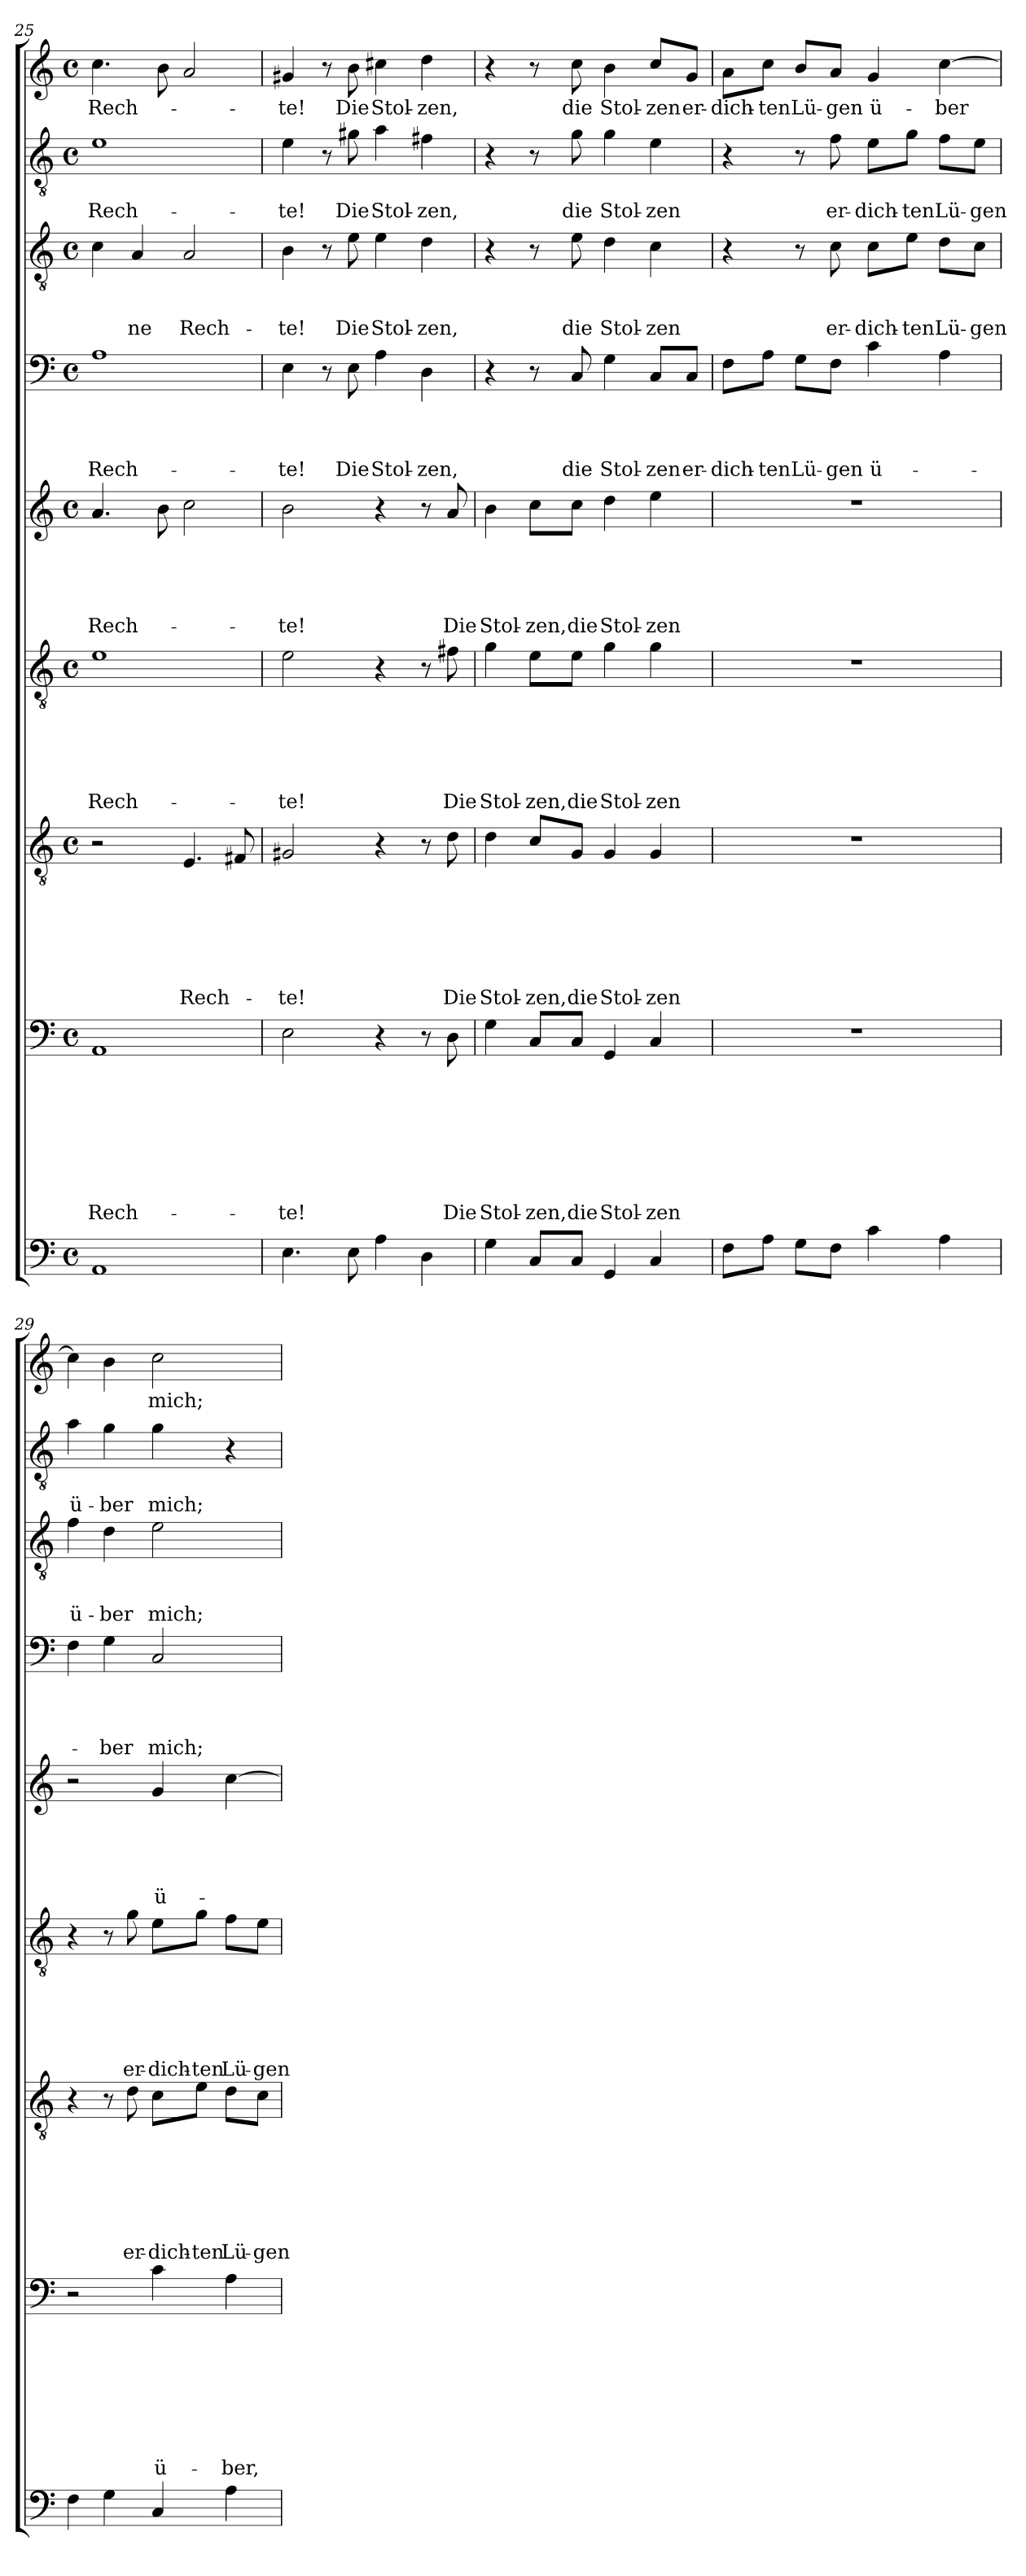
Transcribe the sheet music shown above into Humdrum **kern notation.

**kern	**kern	**text	**text	**text	**text	**text	**text	**text	**text	**kern	**text	**text	**text	**text	**text	**text	**text	**kern	**text	**text	**text	**text	**text	**text	**kern	**text	**text	**text	**text	**text	**kern	**text	**text	**text	**text	**kern	**text	**text	**text	**kern	**text	**text	**kern	**text
*part9	*part8	*part8	*part8	*part8	*part8	*part8	*part8	*part8	*part8	*part7	*part7	*part7	*part7	*part7	*part7	*part7	*part7	*part6	*part6	*part6	*part6	*part6	*part6	*part6	*part5	*part5	*part5	*part5	*part5	*part5	*part4	*part4	*part4	*part4	*part4	*part3	*part3	*part3	*part3	*part2	*part2	*part2	*part1	*part1
*staff9	*staff8	*staff8	*staff8	*staff8	*staff8	*staff8	*staff8	*staff8	*staff8	*staff7	*staff7	*staff7	*staff7	*staff7	*staff7	*staff7	*staff7	*staff6	*staff6	*staff6	*staff6	*staff6	*staff6	*staff6	*staff5	*staff5	*staff5	*staff5	*staff5	*staff5	*staff4	*staff4	*staff4	*staff4	*staff4	*staff3	*staff3	*staff3	*staff3	*staff2	*staff2	*staff2	*staff1	*staff1
*clefF4	*clefF4	*	*	*	*	*	*	*	*	*clefGv2	*	*	*	*	*	*	*	*clefGv2	*	*	*	*	*	*	*clefG2	*	*	*	*	*	*clefF4	*	*	*	*	*clefGv2	*	*	*	*clefGv2	*	*	*clefG2	*
*k[]	*k[]	*	*	*	*	*	*	*	*	*k[]	*	*	*	*	*	*	*	*k[]	*	*	*	*	*	*	*k[]	*	*	*	*	*	*k[]	*	*	*	*	*k[]	*	*	*	*k[]	*	*	*k[]	*
*C:	*C:	*	*	*	*	*	*	*	*	*C:	*	*	*	*	*	*	*	*C:	*	*	*	*	*	*	*C:	*	*	*	*	*	*C:	*	*	*	*	*C:	*	*	*	*C:	*	*	*C:	*
*M4/4	*M4/4	*	*	*	*	*	*	*	*	*M4/4	*	*	*	*	*	*	*	*M4/4	*	*	*	*	*	*	*M4/4	*	*	*	*	*	*M4/4	*	*	*	*	*M4/4	*	*	*	*M4/4	*	*	*M4/4	*
*met(c)	*met(c)	*	*	*	*	*	*	*	*	*met(c)	*	*	*	*	*	*	*	*met(c)	*	*	*	*	*	*	*met(c)	*	*	*	*	*	*met(c)	*	*	*	*	*met(c)	*	*	*	*met(c)	*	*	*met(c)	*
=25	=25	=25	=25	=25	=25	=25	=25	=25	=25	=25	=25	=25	=25	=25	=25	=25	=25	=25	=25	=25	=25	=25	=25	=25	=25	=25	=25	=25	=25	=25	=25	=25	=25	=25	=25	=25	=25	=25	=25	=25	=25	=25	=25	=25
!	!	!	!	!	!	!	!	!	!LO:LY:b	!	!	!	!	!	!	!	!	!	!	!	!	!	!	!LO:LY:b	!	!	!	!	!	!LO:LY:b	!	!	!	!	!LO:LY:b	!	!	!	!	!	!	!LO:LY:b	!	!LO:LY:b
1AA	1AA	.	.	.	.	.	.	.	Rech-	2r	.	.	.	.	.	.	.	1e	.	.	.	.	.	Rech-	4.a/	.	.	.	.	Rech-	1A	.	.	.	Rech-	4c\	.	.	.	1e	.	Rech-	4.cc\	Rech-
!	!	!	!	!	!	!	!	!	!	!	!	!	!	!	!	!	!	!	!	!	!	!	!	!	!	!	!	!	!	!	!	!	!	!	!	!	!	!	!LO:LY:b	!	!	!	!	!
.	.	.	.	.	.	.	.	.	.	.	.	.	.	.	.	.	.	.	.	.	.	.	.	.	.	.	.	.	.	.	.	.	.	.	.	4A/	.	.	-ne	.	.	.	.	.
.	.	.	.	.	.	.	.	.	.	.	.	.	.	.	.	.	.	.	.	.	.	.	.	.	8b\	.	.	.	.	.	.	.	.	.	.	.	.	.	.	.	.	.	8b\	.
!	!	!	!	!	!	!	!	!	!	!	!	!	!	!	!	!	!LO:LY:b	!	!	!	!	!	!	!	!	!	!	!	!	!	!	!	!	!	!	!	!	!	!LO:LY:b	!	!	!	!	!
.	.	.	.	.	.	.	.	.	.	4.E/	.	.	.	.	.	.	Rech-	.	.	.	.	.	.	.	2cc\	.	.	.	.	.	.	.	.	.	.	2A/	.	.	Rech-	.	.	.	2a/	.
.	.	.	.	.	.	.	.	.	.	8F#X/	.	.	.	.	.	.	.	.	.	.	.	.	.	.	.	.	.	.	.	.	.	.	.	.	.	.	.	.	.	.	.	.	.	.
=26	=26	=26	=26	=26	=26	=26	=26	=26	=26	=26	=26	=26	=26	=26	=26	=26	=26	=26	=26	=26	=26	=26	=26	=26	=26	=26	=26	=26	=26	=26	=26	=26	=26	=26	=26	=26	=26	=26	=26	=26	=26	=26	=26	=26
!	!	!	!	!	!	!	!	!	!LO:LY:b	!	!	!	!	!	!	!	!LO:LY:b	!	!	!	!	!	!	!LO:LY:b	!	!	!	!	!	!LO:LY:b	!	!	!	!	!LO:LY:b	!	!	!	!LO:LY:b	!	!	!LO:LY:b	!	!LO:LY:b
4.E\	2E\	.	.	.	.	.	.	.	-te!	2G#X/	.	.	.	.	.	.	-te!	2e\	.	.	.	.	.	-te!	2b\	.	.	.	.	-te!	4E\	.	.	.	-te!	4B\	.	.	-te!	4e\	.	-te!	4g#X/	-te!
.	.	.	.	.	.	.	.	.	.	.	.	.	.	.	.	.	.	.	.	.	.	.	.	.	.	.	.	.	.	.	8r	.	.	.	.	8r	.	.	.	8r	.	.	8r	.
!	!	!	!	!	!	!	!	!	!	!	!	!	!	!	!	!	!	!	!	!	!	!	!	!	!	!	!	!	!	!	!	!	!	!	!LO:LY:b	!	!	!	!LO:LY:b	!	!	!LO:LY:b	!	!LO:LY:b
8E\	.	.	.	.	.	.	.	.	.	.	.	.	.	.	.	.	.	.	.	.	.	.	.	.	.	.	.	.	.	.	8E\	.	.	.	Die	8e\	.	.	Die	8g#X\	.	Die	8b\	Die
!	!	!	!	!	!	!	!	!	!	!	!	!	!	!	!	!	!	!	!	!	!	!	!	!	!	!	!	!	!	!	!	!	!	!	!LO:LY:b	!	!	!	!LO:LY:b	!	!	!LO:LY:b	!	!LO:LY:b
4A\	4r	.	.	.	.	.	.	.	.	4r	.	.	.	.	.	.	.	4r	.	.	.	.	.	.	4r	.	.	.	.	.	4A\	.	.	.	Stol-	4e\	.	.	Stol-	4a\	.	Stol-	4cc#X\	Stol-
!	!	!	!	!	!	!	!	!	!	!	!	!	!	!	!	!	!	!	!	!	!	!	!	!	!	!	!	!	!	!	!	!	!	!	!LO:LY:b	!	!	!	!LO:LY:b	!	!	!LO:LY:b	!	!LO:LY:b
4D\	8r	.	.	.	.	.	.	.	.	8r	.	.	.	.	.	.	.	8r	.	.	.	.	.	.	8r	.	.	.	.	.	4D\	.	.	.	-zen,	4d\	.	.	-zen,	4f#X\	.	-zen,	4dd\	-zen,
!	!	!	!	!	!	!	!	!	!LO:LY:b	!	!	!	!	!	!	!	!LO:LY:b	!	!	!	!	!	!	!LO:LY:b	!	!	!	!	!	!LO:LY:b	!	!	!	!	!	!	!	!	!	!	!	!	!	!
.	8D\	.	.	.	.	.	.	.	Die	8d\	.	.	.	.	.	.	Die	8f#X\	.	.	.	.	.	Die	8a/	.	.	.	.	Die	.	.	.	.	.	.	.	.	.	.	.	.	.	.
=27	=27	=27	=27	=27	=27	=27	=27	=27	=27	=27	=27	=27	=27	=27	=27	=27	=27	=27	=27	=27	=27	=27	=27	=27	=27	=27	=27	=27	=27	=27	=27	=27	=27	=27	=27	=27	=27	=27	=27	=27	=27	=27	=27	=27
!	!	!	!	!	!	!	!	!	!LO:LY:b	!	!	!	!	!	!	!	!LO:LY:b	!	!	!	!	!	!	!LO:LY:b	!	!	!	!	!	!LO:LY:b	!	!	!	!	!	!	!	!	!	!	!	!	!	!
4G\	4G\	.	.	.	.	.	.	.	Stol-	4d\	.	.	.	.	.	.	Stol-	4g\	.	.	.	.	.	Stol-	4b\	.	.	.	.	Stol-	4r	.	.	.	.	4r	.	.	.	4r	.	.	4r	.
!	!	!	!	!	!	!	!	!	!LO:LY:b	!	!	!	!	!	!	!	!LO:LY:b	!	!	!	!	!	!	!LO:LY:b	!	!	!	!	!	!LO:LY:b	!	!	!	!	!	!	!	!	!	!	!	!	!	!
8C/L	8C/L	.	.	.	.	.	.	.	-zen,	8c/L	.	.	.	.	.	.	-zen,	8e\L	.	.	.	.	.	-zen,	8cc\L	.	.	.	.	-zen,	8r	.	.	.	.	8r	.	.	.	8r	.	.	8r	.
!	!	!	!	!	!	!	!	!	!LO:LY:b	!	!	!	!	!	!	!	!LO:LY:b	!	!	!	!	!	!	!LO:LY:b	!	!	!	!	!	!LO:LY:b	!	!	!	!	!LO:LY:b	!	!	!	!LO:LY:b	!	!	!LO:LY:b	!	!LO:LY:b
8C/J	8C/J	.	.	.	.	.	.	.	die	8G/J	.	.	.	.	.	.	die	8e\J	.	.	.	.	.	die	8cc\J	.	.	.	.	die	8C/	.	.	.	die	8e\	.	.	die	8g\	.	die	8cc\	die
!	!	!	!	!	!	!	!	!	!LO:LY:b	!	!	!	!	!	!	!	!LO:LY:b	!	!	!	!	!	!	!LO:LY:b	!	!	!	!	!	!LO:LY:b	!	!	!	!	!LO:LY:b	!	!	!	!LO:LY:b	!	!	!LO:LY:b	!	!LO:LY:b
4GG/	4GG/	.	.	.	.	.	.	.	Stol-	4G/	.	.	.	.	.	.	Stol-	4g\	.	.	.	.	.	Stol-	4dd\	.	.	.	.	Stol-	4G\	.	.	.	Stol-	4d\	.	.	Stol-	4g\	.	Stol-	4b\	Stol-
!	!	!	!	!	!	!	!	!	!LO:LY:b	!	!	!	!	!	!	!	!LO:LY:b	!	!	!	!	!	!	!LO:LY:b	!	!	!	!	!	!LO:LY:b	!	!	!	!	!LO:LY:b	!	!	!	!LO:LY:b	!	!	!LO:LY:b	!	!LO:LY:b
4C/	4C/	.	.	.	.	.	.	.	-zen	4G/	.	.	.	.	.	.	-zen	4g\	.	.	.	.	.	-zen	4ee\	.	.	.	.	-zen	8C/L	.	.	.	-zen	4c\	.	.	-zen	4e\	.	-zen	8cc/L	-zen
!	!	!	!	!	!	!	!	!	!	!	!	!	!	!	!	!	!	!	!	!	!	!	!	!	!	!	!	!	!	!	!	!	!	!	!LO:LY:b	!	!	!	!	!	!	!	!	!LO:LY:b
.	.	.	.	.	.	.	.	.	.	.	.	.	.	.	.	.	.	.	.	.	.	.	.	.	.	.	.	.	.	.	8C/J	.	.	.	er-	.	.	.	.	.	.	.	8g/J	er-
=28	=28	=28	=28	=28	=28	=28	=28	=28	=28	=28	=28	=28	=28	=28	=28	=28	=28	=28	=28	=28	=28	=28	=28	=28	=28	=28	=28	=28	=28	=28	=28	=28	=28	=28	=28	=28	=28	=28	=28	=28	=28	=28	=28	=28
!	!	!	!	!	!	!	!	!	!	!	!	!	!	!	!	!	!	!	!	!	!	!	!	!	!	!	!	!	!	!	!	!	!	!	!LO:LY:b	!	!	!	!	!	!	!	!	!LO:LY:b
8F\L	1r	.	.	.	.	.	.	.	.	1r	.	.	.	.	.	.	.	1r	.	.	.	.	.	.	1r	.	.	.	.	.	8F\L	.	.	.	-dich-	4r	.	.	.	4r	.	.	8a\L	-dich-
!	!	!	!	!	!	!	!	!	!	!	!	!	!	!	!	!	!	!	!	!	!	!	!	!	!	!	!	!	!	!	!	!	!	!	!LO:LY:b	!	!	!	!	!	!	!	!	!LO:LY:b
8A\J	.	.	.	.	.	.	.	.	.	.	.	.	.	.	.	.	.	.	.	.	.	.	.	.	.	.	.	.	.	.	8A\J	.	.	.	-ten	.	.	.	.	.	.	.	8cc\J	-ten
!	!	!	!	!	!	!	!	!	!	!	!	!	!	!	!	!	!	!	!	!	!	!	!	!	!	!	!	!	!	!	!	!	!	!	!LO:LY:b	!	!	!	!	!	!	!	!	!LO:LY:b
8G\L	.	.	.	.	.	.	.	.	.	.	.	.	.	.	.	.	.	.	.	.	.	.	.	.	.	.	.	.	.	.	8G\L	.	.	.	Lü-	8r	.	.	.	8r	.	.	8b/L	Lü-
!	!	!	!	!	!	!	!	!	!	!	!	!	!	!	!	!	!	!	!	!	!	!	!	!	!	!	!	!	!	!	!	!	!	!	!LO:LY:b	!	!	!	!LO:LY:b	!	!	!LO:LY:b	!	!LO:LY:b
8F\J	.	.	.	.	.	.	.	.	.	.	.	.	.	.	.	.	.	.	.	.	.	.	.	.	.	.	.	.	.	.	8F\J	.	.	.	-gen	8c\	.	.	er-	8f\	.	er-	8a/J	-gen
!	!	!	!	!	!	!	!	!	!	!	!	!	!	!	!	!	!	!	!	!	!	!	!	!	!	!	!	!	!	!	!	!	!	!	!LO:LY:b	!	!	!	!LO:LY:b	!	!	!LO:LY:b	!	!LO:LY:b
4c\	.	.	.	.	.	.	.	.	.	.	.	.	.	.	.	.	.	.	.	.	.	.	.	.	.	.	.	.	.	.	4c\	.	.	.	ü-	8c\L	.	.	-dich-	8e\L	.	-dich-	4g/	ü-
!	!	!	!	!	!	!	!	!	!	!	!	!	!	!	!	!	!	!	!	!	!	!	!	!	!	!	!	!	!	!	!	!	!	!	!	!	!	!	!LO:LY:b	!	!	!LO:LY:b	!	!
.	.	.	.	.	.	.	.	.	.	.	.	.	.	.	.	.	.	.	.	.	.	.	.	.	.	.	.	.	.	.	.	.	.	.	.	8e\J	.	.	-ten	8g\J	.	-ten	.	.
!	!	!	!	!	!	!	!	!	!	!	!	!	!	!	!	!	!	!	!	!	!	!	!	!	!	!	!	!	!	!	!	!	!	!	!	!	!	!	!LO:LY:b	!	!	!LO:LY:b	!	!LO:LY:b
4A\	.	.	.	.	.	.	.	.	.	.	.	.	.	.	.	.	.	.	.	.	.	.	.	.	.	.	.	.	.	.	4A\	.	.	.	.	8d\L	.	.	Lü-	8f\L	.	Lü-	[4cc\	-ber
!	!	!	!	!	!	!	!	!	!	!	!	!	!	!	!	!	!	!	!	!	!	!	!	!	!	!	!	!	!	!	!	!	!	!	!	!	!	!	!LO:LY:b	!	!	!LO:LY:b	!	!
.	.	.	.	.	.	.	.	.	.	.	.	.	.	.	.	.	.	.	.	.	.	.	.	.	.	.	.	.	.	.	.	.	.	.	.	8c\J	.	.	-gen	8e\J	.	-gen	.	.
!!LO:LB:g=z
=29	=29	=29	=29	=29	=29	=29	=29	=29	=29	=29	=29	=29	=29	=29	=29	=29	=29	=29	=29	=29	=29	=29	=29	=29	=29	=29	=29	=29	=29	=29	=29	=29	=29	=29	=29	=29	=29	=29	=29	=29	=29	=29	=29	=29
!	!	!	!	!	!	!	!	!	!	!	!	!	!	!	!	!	!	!	!	!	!	!	!	!	!	!	!	!	!	!	!	!	!	!	!	!	!	!	!LO:LY:b	!	!	!LO:LY:b	!	!
4F\	2r	.	.	.	.	.	.	.	.	4r	.	.	.	.	.	.	.	4r	.	.	.	.	.	.	2r	.	.	.	.	.	4F\	.	.	.	.	4f\	.	.	ü-	4a\	.	ü-	4cc\]	.
!	!	!	!	!	!	!	!	!	!	!	!	!	!	!	!	!	!	!	!	!	!	!	!	!	!	!	!	!	!	!	!	!	!	!	!LO:LY:b	!	!	!	!LO:LY:b	!	!	!LO:LY:b	!	!
4G\	.	.	.	.	.	.	.	.	.	8r	.	.	.	.	.	.	.	8r	.	.	.	.	.	.	.	.	.	.	.	.	4G\	.	.	.	-ber	4d\	.	.	-ber	4g\	.	-ber	4b\	.
!	!	!	!	!	!	!	!	!	!	!	!	!	!	!	!	!	!LO:LY:b	!	!	!	!	!	!	!LO:LY:b	!	!	!	!	!	!	!	!	!	!	!	!	!	!	!	!	!	!	!	!
.	.	.	.	.	.	.	.	.	.	8d\	.	.	.	.	.	.	er-	8g\	.	.	.	.	.	er-	.	.	.	.	.	.	.	.	.	.	.	.	.	.	.	.	.	.	.	.
!	!	!	!	!	!	!	!	!	!LO:LY:b	!	!	!	!	!	!	!	!LO:LY:b	!	!	!	!	!	!	!LO:LY:b	!	!	!	!	!	!LO:LY:b	!	!	!	!	!LO:LY:b	!	!	!	!LO:LY:b	!	!	!LO:LY:b	!	!LO:LY:b
4C/	4c\	.	.	.	.	.	.	.	ü-	8c\L	.	.	.	.	.	.	-dich-	8e\L	.	.	.	.	.	-dich-	4g/	.	.	.	.	ü-	2C/	.	.	.	mich;	2e\	.	.	mich;	4g\	.	mich;	2cc\	mich;
!	!	!	!	!	!	!	!	!	!	!	!	!	!	!	!	!	!LO:LY:b	!	!	!	!	!	!	!LO:LY:b	!	!	!	!	!	!	!	!	!	!	!	!	!	!	!	!	!	!	!	!
.	.	.	.	.	.	.	.	.	.	8e\J	.	.	.	.	.	.	-ten	8g\J	.	.	.	.	.	-ten	.	.	.	.	.	.	.	.	.	.	.	.	.	.	.	.	.	.	.	.
!	!	!	!	!	!	!	!	!	!LO:LY:b	!	!	!	!	!	!	!	!LO:LY:b	!	!	!	!	!	!	!LO:LY:b	!	!	!	!	!	!	!	!	!	!	!	!	!	!	!	!	!	!	!	!
4A\	4A\	.	.	.	.	.	.	.	-ber,	8d\L	.	.	.	.	.	.	Lü-	8f\L	.	.	.	.	.	Lü-	[4cc\	.	.	.	.	.	.	.	.	.	.	.	.	.	.	4r	.	.	.	.
!	!	!	!	!	!	!	!	!	!	!	!	!	!	!	!	!	!LO:LY:b	!	!	!	!	!	!	!LO:LY:b	!	!	!	!	!	!	!	!	!	!	!	!	!	!	!	!	!	!	!	!
.	.	.	.	.	.	.	.	.	.	8c\J	.	.	.	.	.	.	-gen	8e\J	.	.	.	.	.	-gen	.	.	.	.	.	.	.	.	.	.	.	.	.	.	.	.	.	.	.	.
=	=	=	=	=	=	=	=	=	=	=	=	=	=	=	=	=	=	=	=	=	=	=	=	=	=	=	=	=	=	=	=	=	=	=	=	=	=	=	=	=	=	=	=	=
*-	*-	*-	*-	*-	*-	*-	*-	*-	*-	*-	*-	*-	*-	*-	*-	*-	*-	*-	*-	*-	*-	*-	*-	*-	*-	*-	*-	*-	*-	*-	*-	*-	*-	*-	*-	*-	*-	*-	*-	*-	*-	*-	*-	*-
